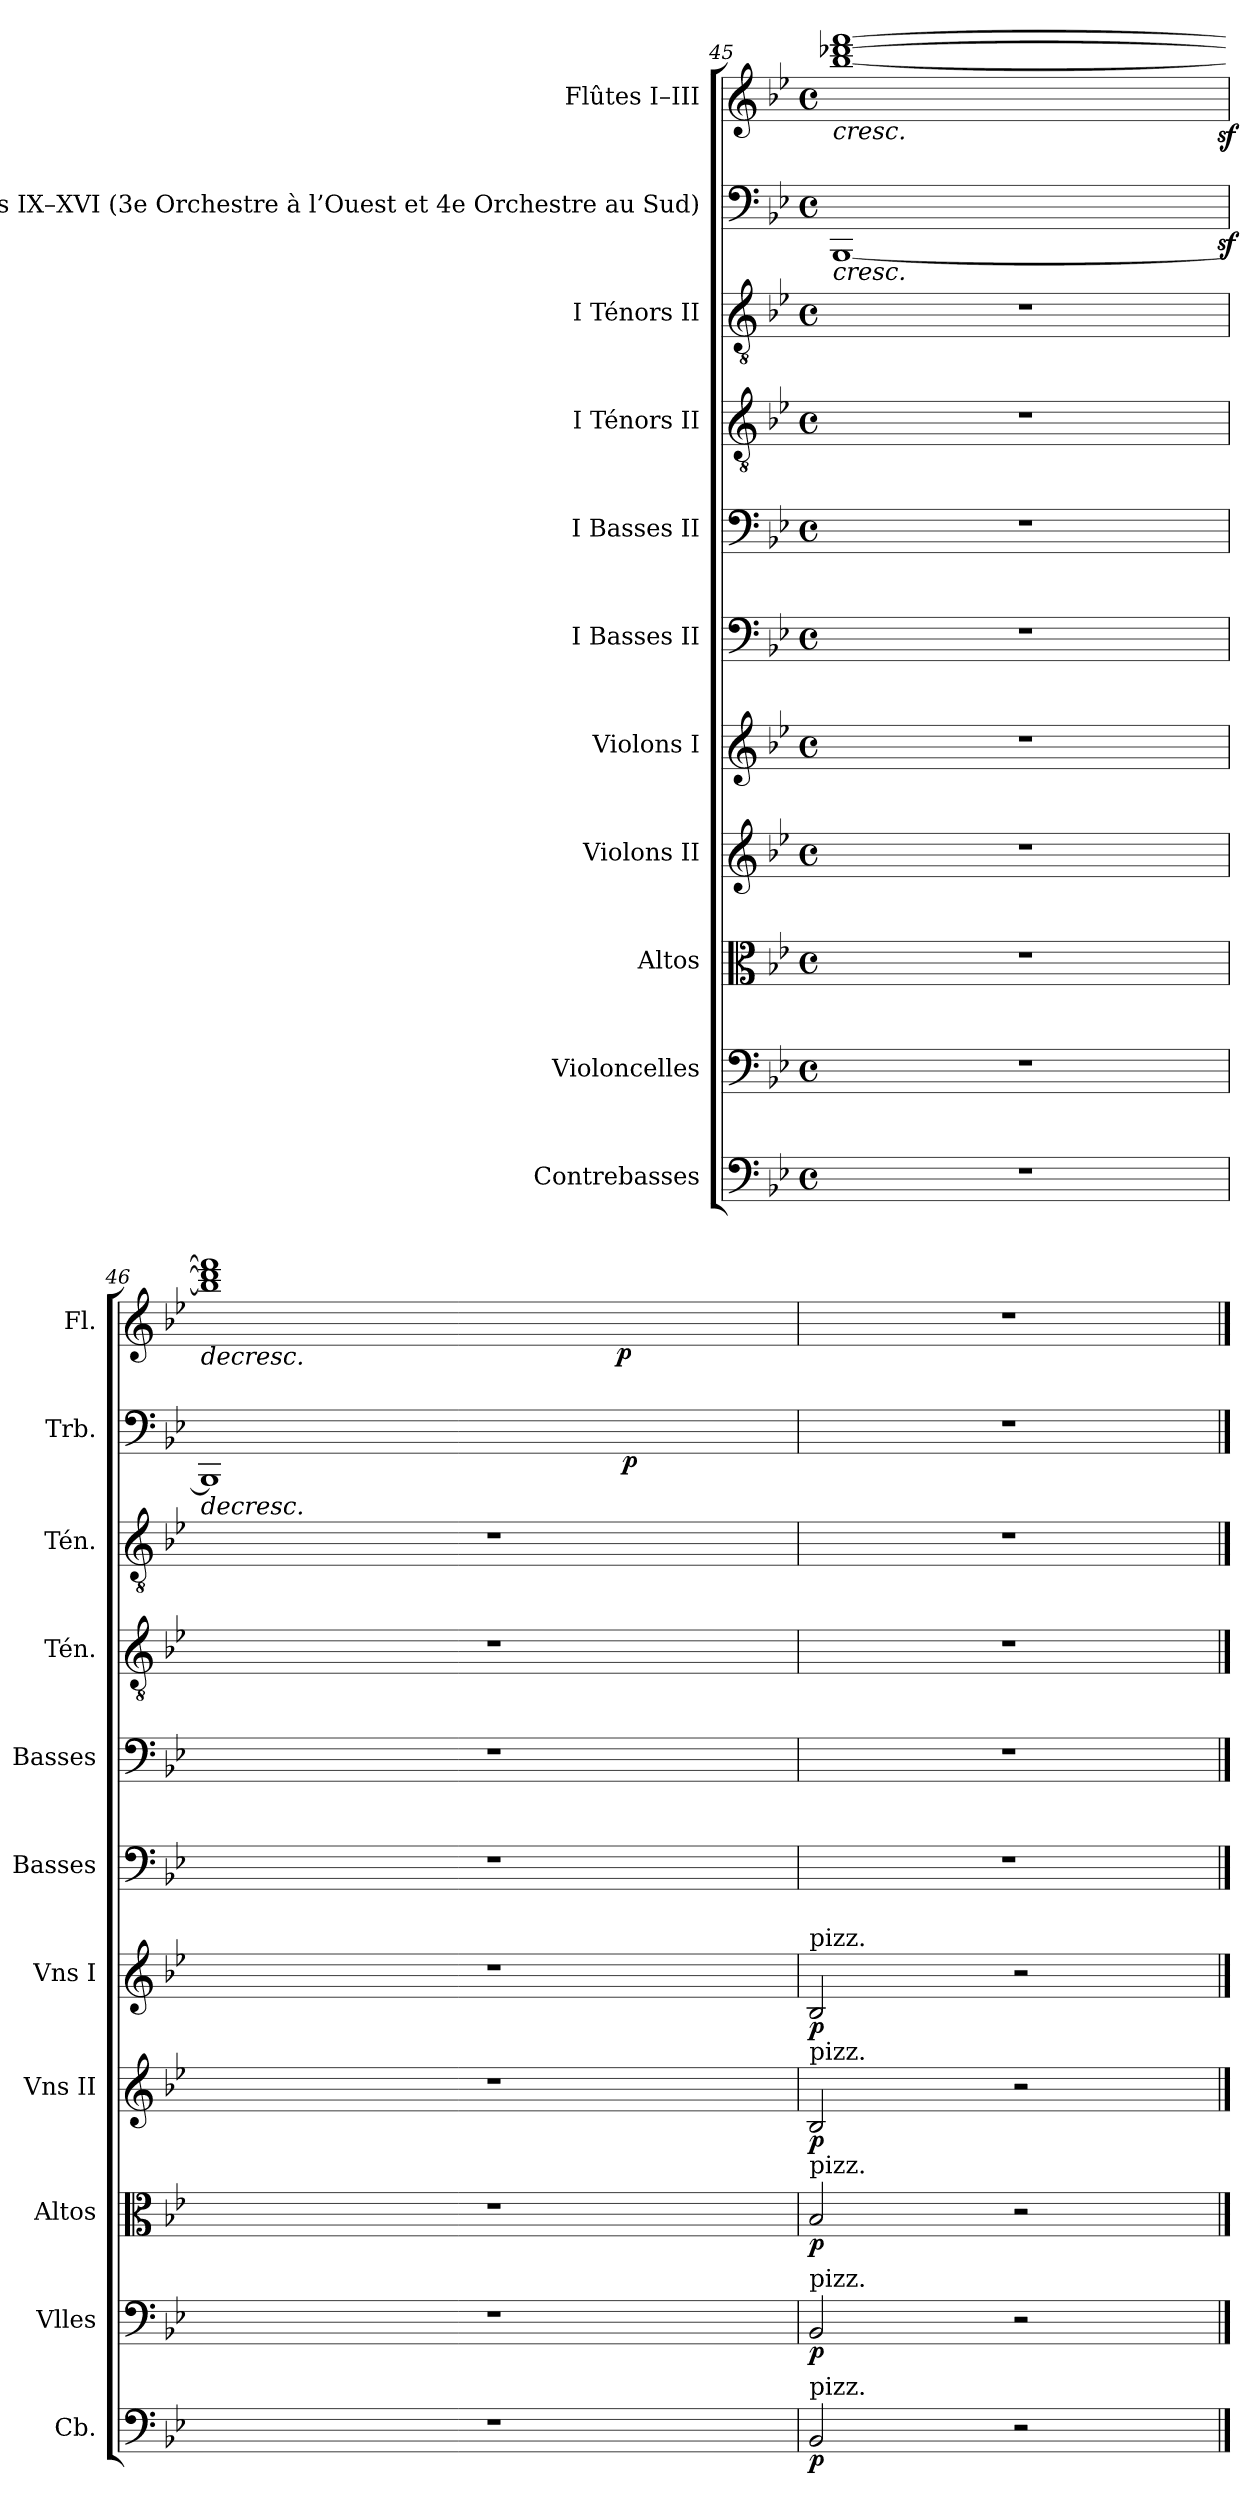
**kern	**dynam	**kern	**dynam	**kern	**dynam	**kern	**dynam	**kern	**dynam	**kern	**kern	**kern	**kern	**kern	**dynam	**kern	**dynam
*part11	*part11	*part10	*part10	*part9	*part9	*part8	*part8	*part7	*part7	*part6	*part5	*part4	*part3	*part2	*part2	*part1	*part1
*staff11	*staff11	*staff10	*staff10	*staff9	*staff9	*staff8	*staff8	*staff7	*staff7	*staff6	*staff5	*staff4	*staff3	*staff2	*staff2	*staff1	*staff1
*I"Contrebasses	*	*I"Violoncelles	*	*I"Altos	*	*I"Violons II	*	*I"Violons I	*	*I"I   Basses                  II	*I"I   Basses                  II	*I"I   Ténors                  II	*I"I   Ténors                  II	*I"Trombones IX–XVI (3e Orchestre à l’Ouest et  4e Orchestre au Sud)	*	*I"Flûtes I–III	*
*I'Cb.	*	*I'Vlles	*	*I'Altos	*	*I'Vns II	*	*I'Vns I	*	*I'Basses	*I'Basses	*I'Tén.	*I'Tén.	*I'Trb.	*	*I'Fl.	*
*clefF4	*	*clefF4	*	*clefC3	*	*clefG2	*	*clefG2	*	*clefF4	*clefF4	*clefGv2	*clefGv2	*clefF4	*	*clefG2	*
*ITrd7c12	*	*	*	*	*	*	*	*	*	*	*	*ITrd7c12	*ITrd7c12	*	*	*	*
*k[b-e-]	*	*k[b-e-]	*	*k[b-e-]	*	*k[b-e-]	*	*k[b-e-]	*	*k[b-e-]	*k[b-e-]	*k[b-e-]	*k[b-e-]	*k[b-e-]	*	*k[b-e-]	*
*B-:	*	*B-:	*	*B-:	*	*B-:	*	*B-:	*	*B-:	*B-:	*B-:	*B-:	*B-:	*	*B-:	*
*M4/4	*	*M4/4	*	*M4/4	*	*M4/4	*	*M4/4	*	*M4/4	*M4/4	*M4/4	*M4/4	*M4/4	*	*M4/4	*
*met(c)	*	*met(c)	*	*met(c)	*	*met(c)	*	*met(c)	*	*met(c)	*met(c)	*met(c)	*met(c)	*met(c)	*	*met(c)	*
=45	=45	=45	=45	=45	=45	=45	=45	=45	=45	=45	=45	=45	=45	=45	=45	=45	=45
!	!	!	!	!	!	!	!	!	!	!	!	!	!	!	!LO:HP:b	!	!LO:HP:b
*	*	*	*	*	*	*	*	*	*	*	*	*	*	*^	*	*^	*
1r	.	1r	.	1r	.	1r	.	1r	.	1r	1r	1r	1r	[<1BBB-i	2ryy	<	[<1bb-i [>1ddd-Xi [>1fffi	2ryy	<
.	.	.	.	.	.	.	.	.	.	.	.	.	.	.	4ryy	.	.	4ryy	.
.	.	.	.	.	.	.	.	.	.	.	.	.	.	.	8ryy	.	.	8ryy	.
.	.	.	.	.	.	.	.	.	.	.	.	.	.	.	16ryy	.	.	16ryy	.
.	.	.	.	.	.	.	.	.	.	.	.	.	.	.	32ryy	.	.	32ryy	.
.	.	.	.	.	.	.	.	.	.	.	.	.	.	.	64ryy	.	.	64ryy	.
.	.	.	.	.	.	.	.	.	.	.	.	.	.	.	128...ryy	.	.	128...ryy	.
.	.	.	.	.	.	.	.	.	.	.	.	.	.	.	1024ryy	sf	.	1024ryy	sf
.	.	.	.	.	.	.	.	.	.	.	.	.	.	.	.	[	.	.	[
=46	=46	=46	=46	=46	=46	=46	=46	=46	=46	=46	=46	=46	=46	=46	=46	=46	=46	=46	=46
!	!	!	!	!	!	!	!	!	!	!	!	!	!	!	!	!LO:HP:b	!	!	!LO:HP:b
1r	.	1r	.	1r	.	1r	.	1r	.	1r	1r	1r	1r	1BBB-i]	2ryy	>	1bb-i] 1ddd-i] 1fffi]	2ryy	>
.	.	.	.	.	.	.	.	.	.	.	.	.	.	.	4ryy	.	.	4ryy	.
.	.	.	.	.	.	.	.	.	.	.	.	.	.	.	32..ryy	.	.	32ryy	.
.	.	.	.	.	.	.	.	.	.	.	.	.	.	.	.	.	.	64ryy	.
.	.	.	.	.	.	.	.	.	.	.	.	.	.	.	.	.	.	256.ryy	.
.	.	.	.	.	.	.	.	.	.	.	.	.	.	.	.	.	.	8ryy	p
.	.	.	.	.	.	.	.	.	.	.	.	.	.	.	8ryy	p	.	.	.
.	.	.	.	.	.	.	.	.	.	.	.	.	.	.	.	.	.	16ryy	.
.	.	.	.	.	.	.	.	.	.	.	.	.	.	.	16ryy	.	.	.	.
.	.	.	.	.	.	.	.	.	.	.	.	.	.	.	.	.	.	128ryy	.
.	.	.	.	.	.	.	.	.	.	.	.	.	.	.	128ryy	.	.	.	.
.	.	.	.	.	.	.	.	.	.	.	.	.	.	.	.	.	.	512ryy	.
.	.	.	.	.	.	.	.	.	.	.	.	.	.	.	.	]	.	.	]
=47	=47	=47	=47	=47	=47	=47	=47	=47	=47	=47	=47	=47	=47	=47	=47	=47	=47	=47	=47
!	!	!	!	!	!	!	!	!LO:TX:a:t=pizz.	!	!	!	!	!	!	!	!	!	!	!
!	!	!	!	!	!	!LO:TX:a:t=pizz.	!	!	!	!	!	!	!	!	!	!	!	!	!
!	!	!	!	!LO:TX:a:t=pizz.	!	!	!	!	!	!	!	!	!	!	!	!	!	!	!
!	!	!LO:TX:a:t=pizz.	!	!	!	!	!	!	!	!	!	!	!	!	!	!	!	!	!
!LO:TX:a:t=pizz.	!	!	!	!	!	!	!	!	!	!	!	!	!	!	!	!	!	!	!
*	*	*	*	*	*	*	*	*	*	*	*	*	*	*v	*v	*	*	*	*
*	*	*	*	*	*	*	*	*	*	*	*	*	*	*	*	*v	*v	*
2BBB-i/	p	2BB-i/	p	2B-i/	p	2B-i/	p	2B-i/	p	1r	1r	1r	1r	1r	.	1r	.
2r	.	2r	.	2r	.	2r	.	2r	.	.	.	.	.	.	.	.	.
==	==	==	==	==	==	==	==	==	==	==	==	==	==	==	==	==	==
*-	*-	*-	*-	*-	*-	*-	*-	*-	*-	*-	*-	*-	*-	*-	*-	*-	*-
